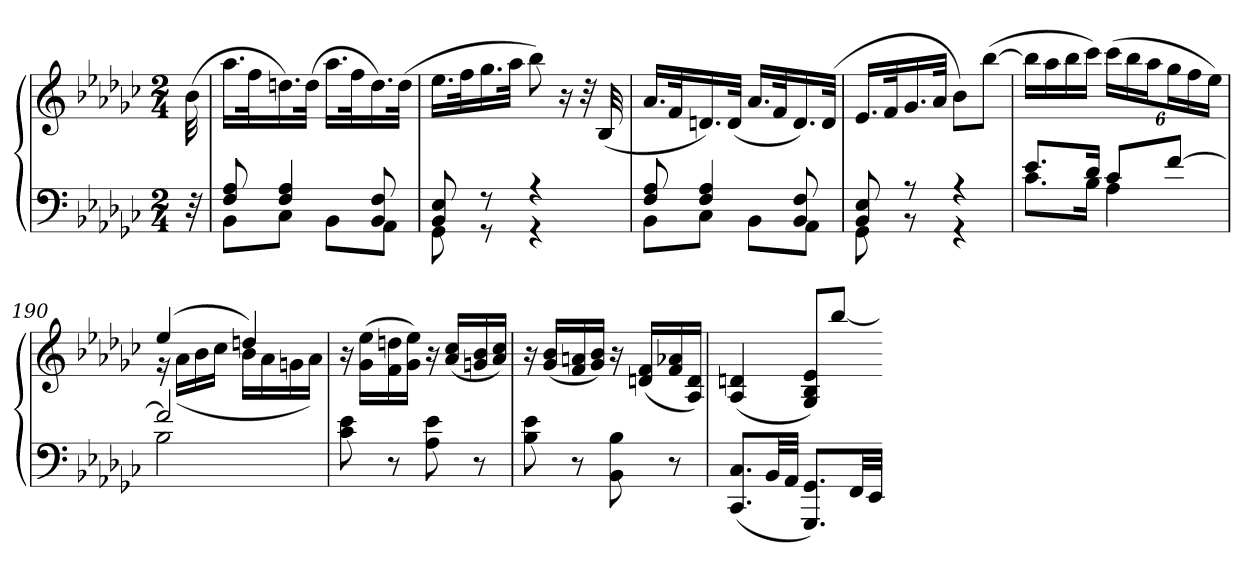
**kern	**kern
*part1	*part1
*staff2	*staff1
*clefF4	*clefG2
*k[b-e-a-d-g-c-]	*k[b-e-a-d-g-c-]
*e-:	*e-:
*M2/4	*M2/4
=	=
32r	(32b-
=185	=185
*^	*
8F 8A-	8BB-L	16.aa-LL
.	.	32ffK
4F 4A-	8C-J	16.ddn)
.	.	(32ddJJk
.	8BB-L	16.aa-LL
.	.	32ffK
8BB- 8F	8AA-J	16.dd)
.	.	(32ddJJk
=186	=186	=186
8BB- 8E-	8GG-	16.ee-LL
.	.	32ffK
8r	8r	16.gg-
.	.	32aa-JJk
4r	4r	8bb-)
.	.	16r
.	.	32r
.	.	(32B-
=187	=187	=187
8F 8A-	8BB-L	16.a-LL
.	.	32fK
4F 4A-	8C-J	16.dn)
.	.	(32dJJk
.	8BB-L	16.a-LL
.	.	32fK
8BB- 8F	8AA-J	16.d)
.	.	(32dJJk
=188	=188	=188
8BB- 8E-	8GG-	16.e-LL
.	.	32fK
8r	8r	16.g-
.	.	32a-JJk
4r	4r	8b-L)
.	.	([8bb-J
=189	=189	=189
8.e-L	8.c-L	16bb-LL]
.	.	16aa-
.	.	16bb-
16d-Jk	16B-Jk	16ccc-JJ)
8c-L	4A-	(24ccc-LL
.	.	24bb-
.	.	24aa-J
[8fJ	.	24gg-L
.	.	24ff
.	.	24ee-JJ)
=190	=190	=190
*	*	*^
2f]	2B-	(4ee-	16r
.	.	.	(16a-LL
.	.	.	16b-
.	.	.	16cc-JJ
.	.	4ddn)	16b-LL
.	.	.	16a-
.	.	.	16gn
.	.	.	16a-JJ)
*v	*v	*	*
*	*v	*v
=191	=191
8c- 8e-	16r
.	(16g- 16ee-LL
8r	16f 16ddn
.	16g- 16ee-JJ)
8A- 8e-	16r
.	(16a- 16cc-LL
8r	16gn 16b-
.	16a- 16cc-JJ)
=192	=192
8B- 8e-	16r
.	(16g- 16b-LL
8r	16f 16an
.	16g- 16b-JJ)
8BB- 8B-	16r
.	(16dn 16fLL
8r	16f 16a-X
.	16A- 16dJJ)
=193	=193
(8.CC- 8.C-L	(4A- 4dn
32BB-LL	.
32AA-JJJ	.
8.GGG- 8.GG-L)	8G- 8B- 8e-L)
.	[8bb-J
32FFLL	.
32EE-JJJ	.
=-	=-
*-	*-
